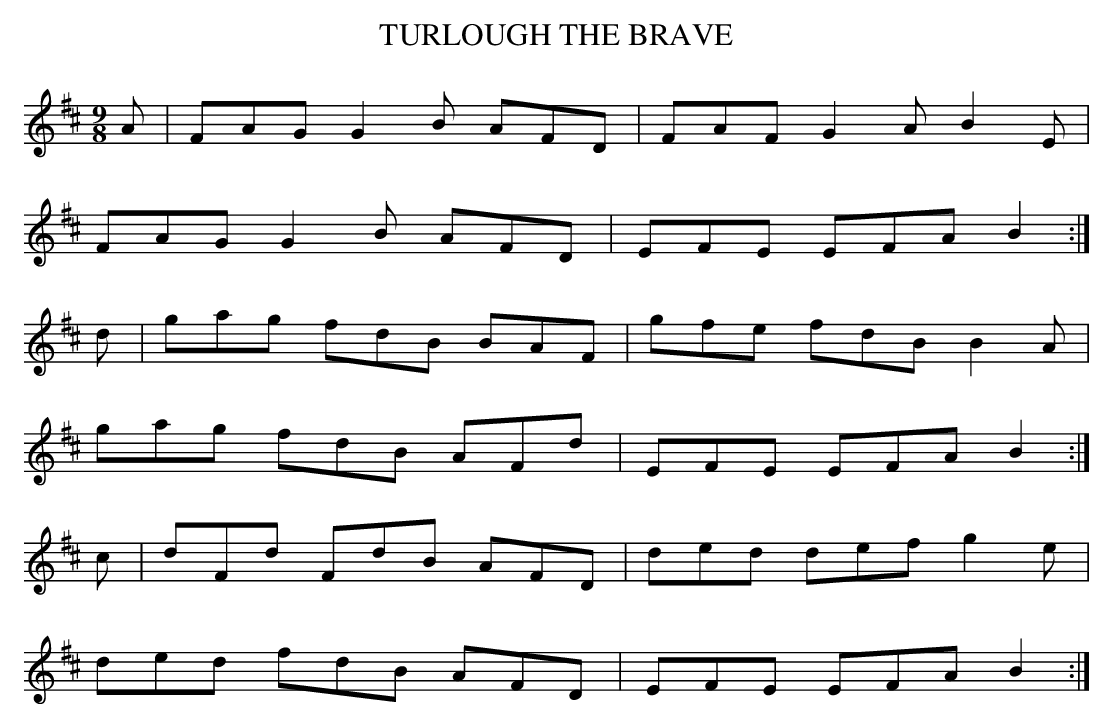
X:1
T:TURLOUGH THE BRAVE
Y:"animated"
M:9/8
L:1/8
K:D
A|FAG G2B AFD|FAF G2A B2E|
FAG G2B AFD|EFE EFA B2:|
d|gag fdB BAF|gfe fdB B2A|
gag fdB AFd|EFE EFA B2:|
c|dFd FdB AFD|ded def g2e|
ded fdB AFD|EFE EFA B2:|
